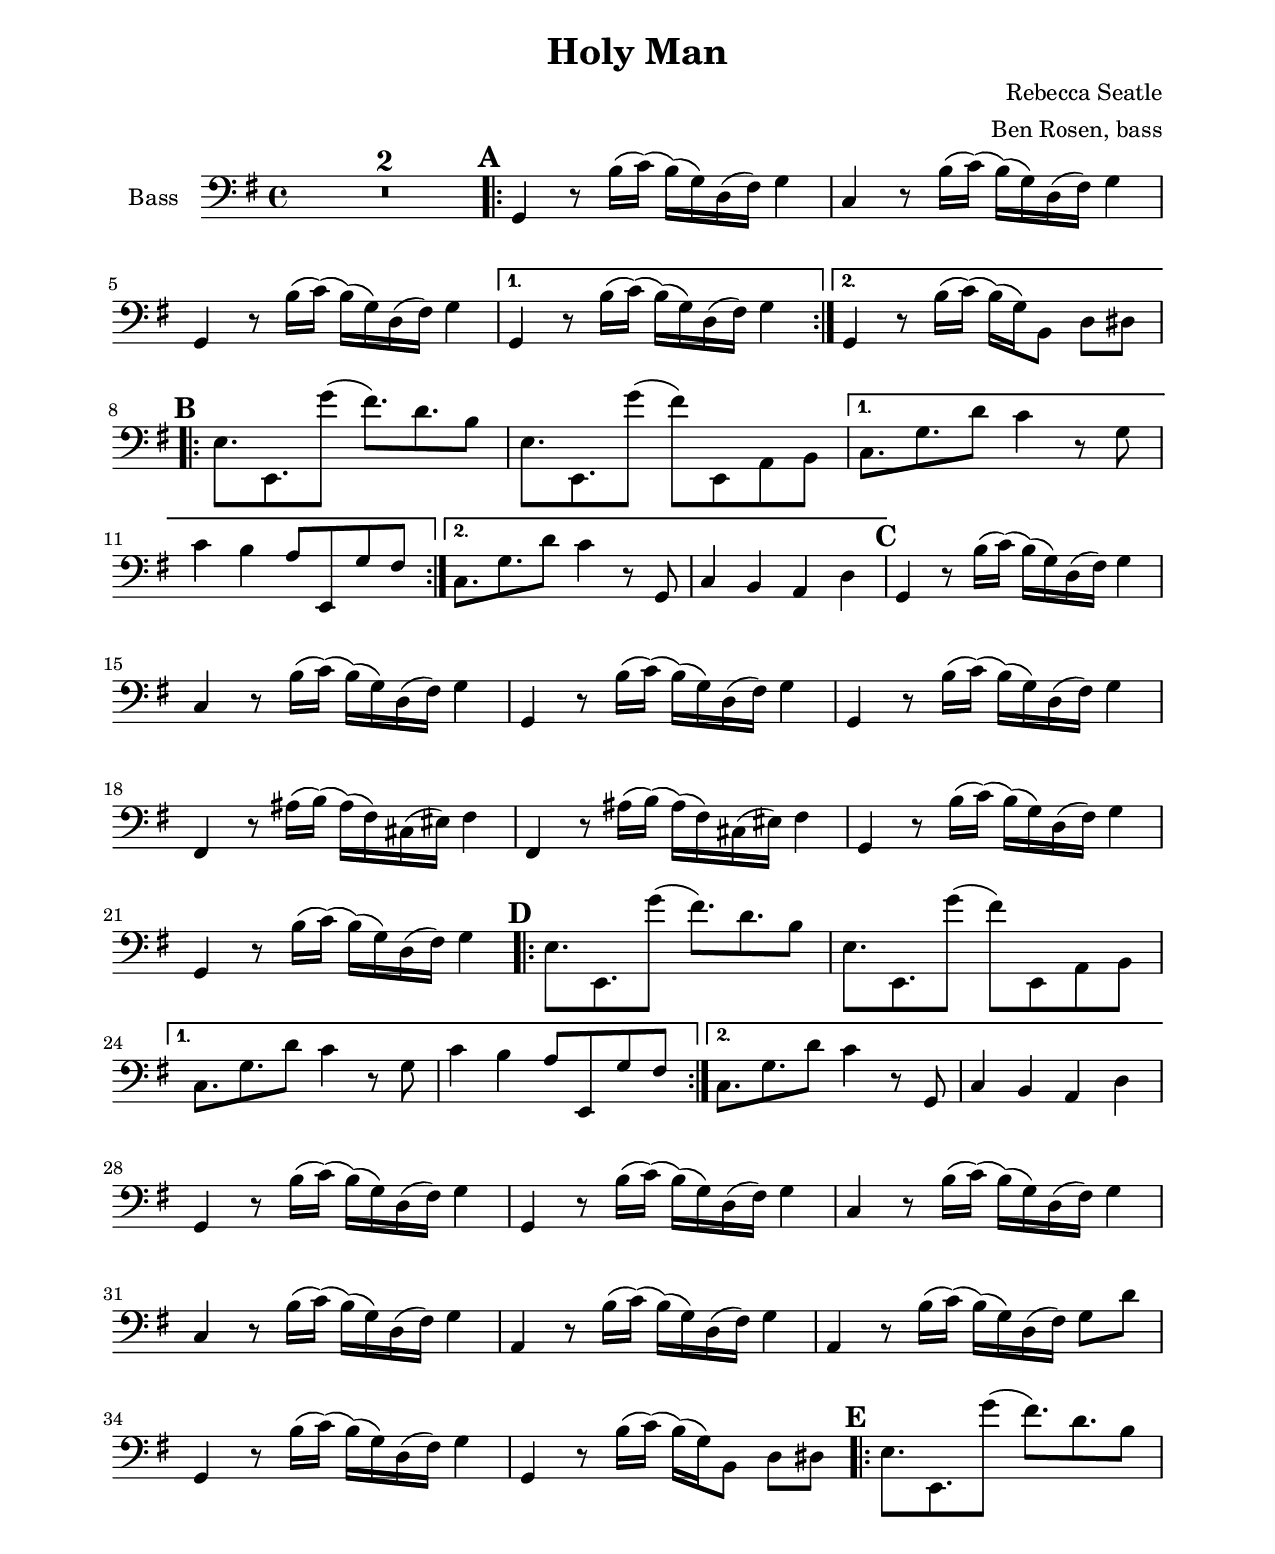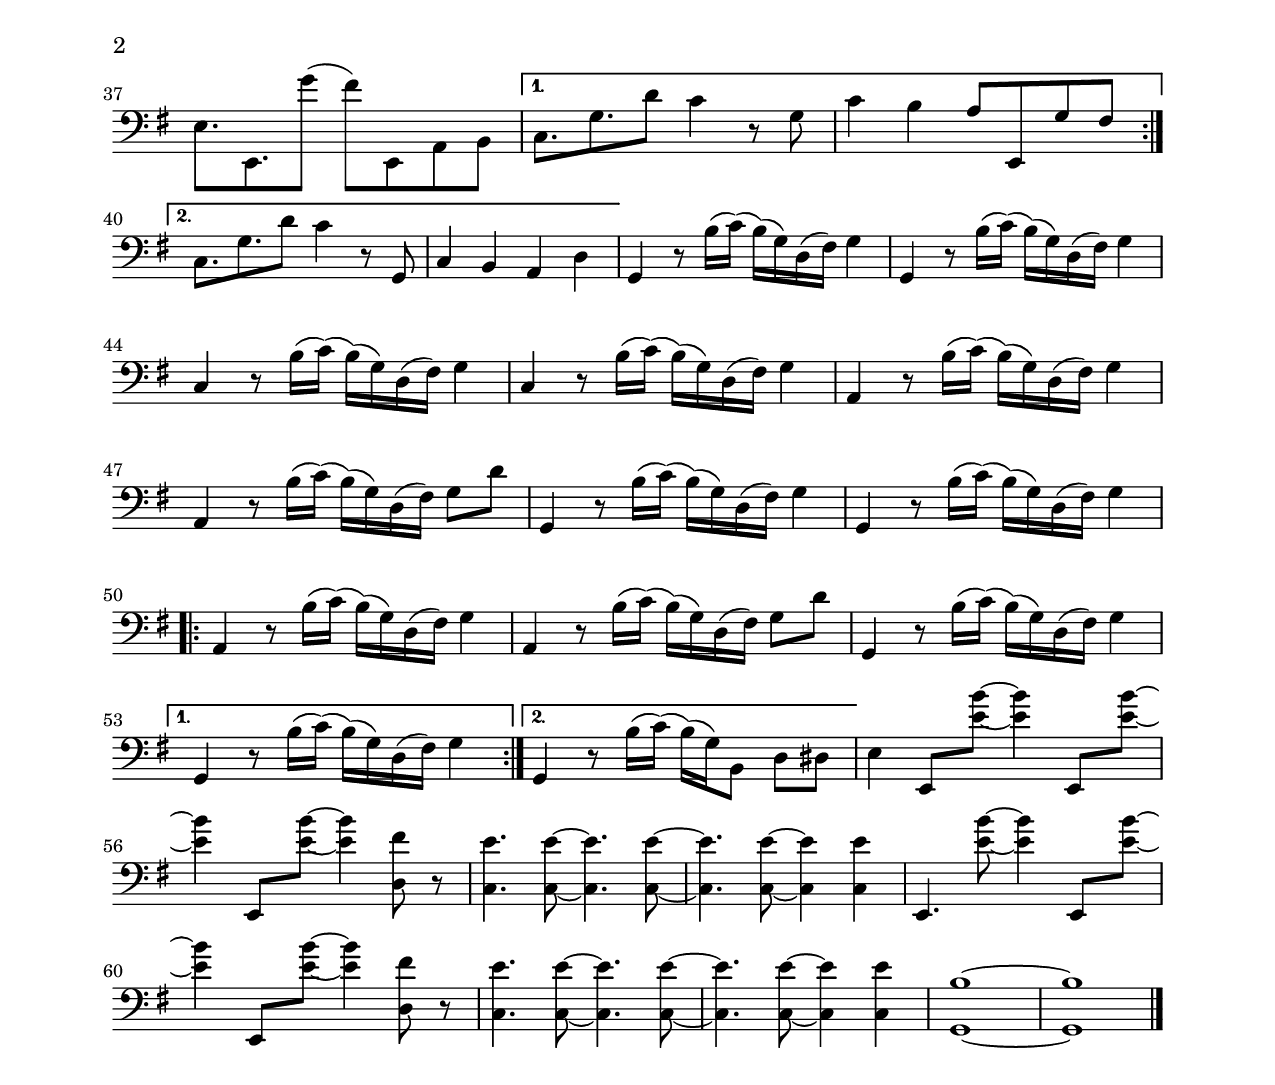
\version "2.24.1"

\include "settings.ily"

\header {
  title = "Holy Man"
  composer = "Rebecca Seatle"
  arranger = "Ben Rosen, bass"
}

g_riff = \relative g, {
  g4 r8 b'16 ( c ) ( b ) ( g ) d ( fs ) g4 |
}

c_riff = \relative c {
  c4 r8 b'16 ( c ) ( b ) ( g ) d ( fs ) g4 |
}

a_riff= \relative a, {
  a4 r8 b'16 ( c ) ( b ) ( g ) d ( fs ) g4 |
  a,4 r8 b'16 ( c ) ( b ) ( g ) d ( fs ) g8 d' |
}

pre_chorus_riff = \relative g, {
    g4 r8 b'16 ( c ) ( b ) ( g ) b,8 d ds |
}

chorus = \relative e {
  \mark \default

  \repeat volta 2 {
    e8. e, g''8 ( fs8. ) d b8 |
    e,8. e, g''8 ( fs ) e,, a b |

    \alternative {
      \volta 1 {
        c8. g' d'8 c4 r8 g |
        c4 b4 a8 e, g' fs |
      }

      \volta 2 {
        c8. g' d'8 c4 r8 g, |
        c4 b a d |
      }
    }
  }
}

music = \relative g, {
  \key g \major
  \time 4/4
  \clef "bass"

  \compressMMRests {
    R1 * 2 |
  }

  \mark \default

  \repeat volta 2 {
    \g_riff
    \c_riff
    \g_riff

    \alternative {
      \volta 1 {
        \g_riff
      }

      \volta 2 {
        \pre_chorus_riff
      }
    }
  }

  \chorus

  \mark \default

  \g_riff
  \c_riff

  \repeat unfold 2 {
    \g_riff
  }

  \repeat unfold 2 {
    \transpose g fs \g_riff
  }

  \repeat unfold 2 {
    \g_riff
  }

  \chorus

  \repeat unfold 2 {
    \g_riff
  }

  \repeat unfold 2 {
    \c_riff
  }

  \a_riff
  \g_riff
  \pre_chorus_riff

  \chorus

  \repeat unfold 2 {
    \g_riff
  }

  \repeat unfold 2 {
    \c_riff
  }

  \a_riff

  \repeat unfold 2 {
    \g_riff
  }

  \repeat volta 2 {
    \a_riff
    \g_riff

    \alternative {
      \volta 1 {
        \g_riff
      }

      \volta 2 {
        \pre_chorus_riff
      }
    }
  }

  e'4 e,8 <e'' b'> ~ <e b'>4 e,,8 <e'' b'> ~ |
  <e b'>4 e,,8 <e'' b'> ~ <e b'>4 <d, fs'>8 r |
  <c e'>4. <c e'>8 ~ <c e'>4. <c e'>8 ~ |
  <c e'>4. <c e'>8 ~ <c e'>4 <c e'>4 |
  e,4. <e'' b'>8 ~ <e b'>4 e,,8 <e'' b'> ~ |
  <e b'>4 e,,8 <e'' b'> ~ <e b'>4 <d, fs'>8 r |
  <c e'>4. <c e'>8 ~ <c e'>4. <c e'>8 ~ |
  <c e'>4. <c e'>8 ~ <c e'>4 <c e'>4 |
  <g b'>1 ~ |
  <g b'>1 |

  \bar "|."
}

\score {
  \new Staff \with {
    instrumentName = "Bass"
  } {
    \music
  }
}
